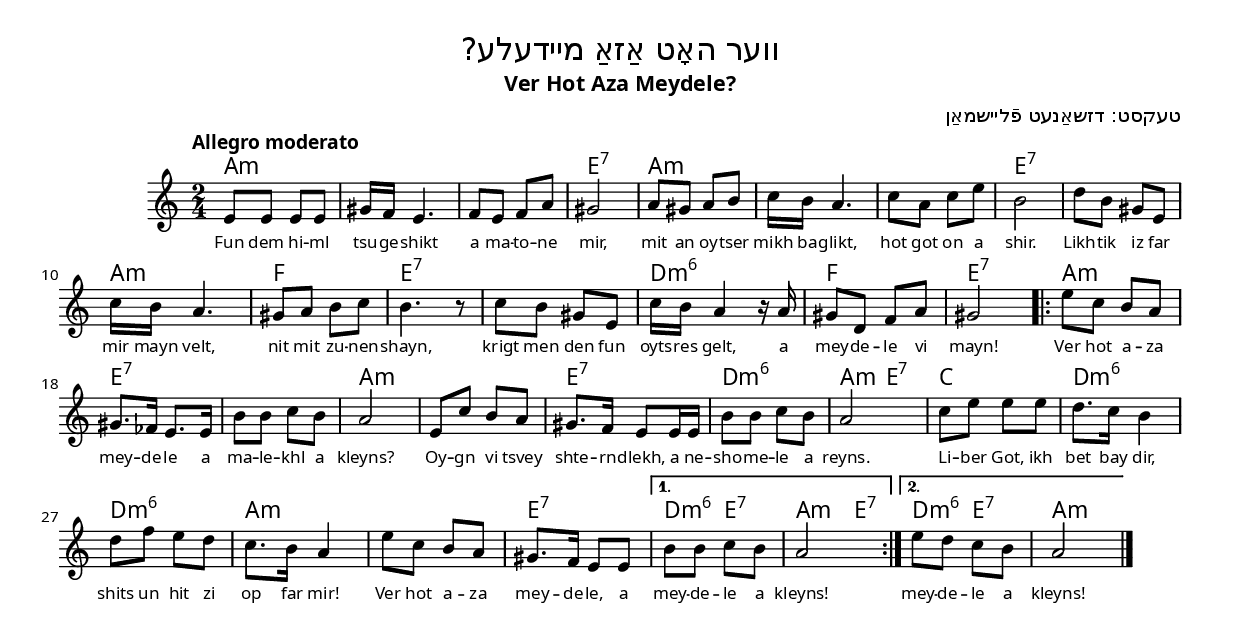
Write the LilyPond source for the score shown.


\header {
  poet = "טעקסט: דזשאַנעט פֿליישמאַן"
  title = "ווער האָט אַזאַ מיידעלע?"
  subtitle = "Ver Hot Aza Meydele?"
  }
\version "2.18.2"
\language "english"
#(set-global-staff-size 17)

end =
  #(define-music-function
    (parser location signature)
    (fraction?)
  #{
    \once \omit Staff.TimeSignature \time #signature
  #})

\layout {
  \context {  % Use Typewriter font for chord symbols
    \ChordNames {
      \set chordChanges = ##t
      \override ChordName.font-family = #'typewriter
      }
    }
  \context {  % Change font size for lyrics
    \Lyrics {
      \override LyricText.font-size = #'-1
      }
    }
  \context {  % Beam according to rhythm
    \Staff {
      \set Timing.beamExceptions = #'()
      }
    }
  }

\paper {      % Load fonts
  fonts = #
  (make-pango-font-tree
   "Linux Libertine"
   "Linux Biolinum"
   "Courier 10 Pitch"
   (/ (* staff-height pt) 2.5)
    )
  bookTitleMarkup = \markup {
    \override #'(baseline-skip . 3.5)
    \column {
      \fill-line { \fromproperty #'header:dedication }
      \override #'(baseline-skip . 3.5)
      \column {
        \fill-line {
          \override #'(font-name . "Drugulin CLM")
          \huge \larger \larger \bold
          \fromproperty #'header:title
          }
        \fill-line {
          \large \bold
          \fromproperty #'header:subtitle
          }
        \fill-line {
          \smaller \bold
          \fromproperty #'header:subsubtitle
          }
        \fill-line {
          \fromproperty #'header:meter
          \fromproperty #'header:arranger
          }
          \fill-line {
          \override #'(font-name . "Drugulin CLM")
          \fromproperty #'header:composer
          { \large \bold \fromproperty #'header:instrument }
          \override #'(font-name . "Drugulin CLM")
          \fromproperty #'header:poet
          }
        }
      }
    }
    scoreTitleMarkup = \markup {
      \column {
      \on-the-fly \print-all-headers { \bookTitleMarkup \hspace #1 }
      \fill-line {
        \null
        \override #'(font-name . "Drugulin CLM")
        \huge
        \lower #5
        \fromproperty #'header:piece
        }
      }
    }
  }

\score {
  <<
    \new ChordNames {
      \chordmode { 
        a2:m |
        a2:m |
        a2:m |
        e2:7 |
        a:m |
        a:m |
        a:m |
        e:7 |
        e:7 |
        a:m |
        f: |
        e:7 |
        e:7 |
        d:m6 |
        f: |
        e:7 |
        \repeat volta 2 {
          a:m |
          e:7 |
          e:7 |
          a:m |
          a:m |
          e:7 |
          d:m6 |
          a4:m e4:7 |
          c2: |
          d:m6 |
          d:m6 |
          a:m |
          a:m |
          e:7 |
        }
        \alternative {
          { d4:m6 e:7 | a4.:m e8:7 }
          { d4:m6 e:7 | a2.:m }
        }
      }
    }
    \new Staff {
      \clef treble
      \key a \minor
      \time 2/4
      \tempo "Allegro moderato"
      \new Voice = "melody" {
        \relative d'{
          e8 e e e |
          gs16 f e4. |
          f8 e f a |
          gs2 |
          a8 gs a b |
          c16 b a4. |
          c8 a c e |
          b2 |
          d8 b gs e |
          c'16 b a4. |
          gs8 a b c |
          b4. r8|
          c b gs e8 |
          c'16 b a4 r16 a |
          gs8 d f a |
          gs2 |
          
          \repeat volta 2 {
            e'8 c b a |
            gs8. ff16 e8. e16 |
            b'8 b c b |
            a2 |
            e8 c' b a |
            gs8. f16 e8 e16 e |
            b'8 b c b |
            a2 |
            c8 e e e |
            d8. c16 b4 |
            d8 f e d |
            c8. b16 a4 |
            e'8 c b a  |
            gs8. f16 e8 e |
            }
            \alternative {
              { b' b c b | a2 | }
              { e'8 d c b | a2 }
            }
          }
        \bar "|."
      }
    }
    \new Lyrics \lyricsto "melody" {
      Fun dem hi -- ml tsu -- ge -- shikt
      a ma -- to -- ne mir,
      mit an oy -- tser mikh ba -- glikt,
      hot got on a shir.
      
      Likh -- tik iz far mir mayn velt,
      nit mit zu -- nen -- shayn,
      krigt men den fun oyts -- res gelt,
      a mey -- de -- le vi mayn!
      
      Ver hot a -- za mey -- de -- le 
      a ma -- le -- khl a kleyns?
      Oy -- gn vi tsvey shte -- rn -- dlekh,
      a ne -- sho -- me -- le a reyns.
      
      \repeat volta 2 {
      Li -- ber Got, ikh bet bay dir,
      shits un hit zi op far mir!
      Ver hot a -- za mey -- de -- le,
      a 
      }
      \alternative { 
        { mey -- de -- le a kleyns! } 
        { mey -- de -- le a kleyns! }
      }
    }
  >>
}

